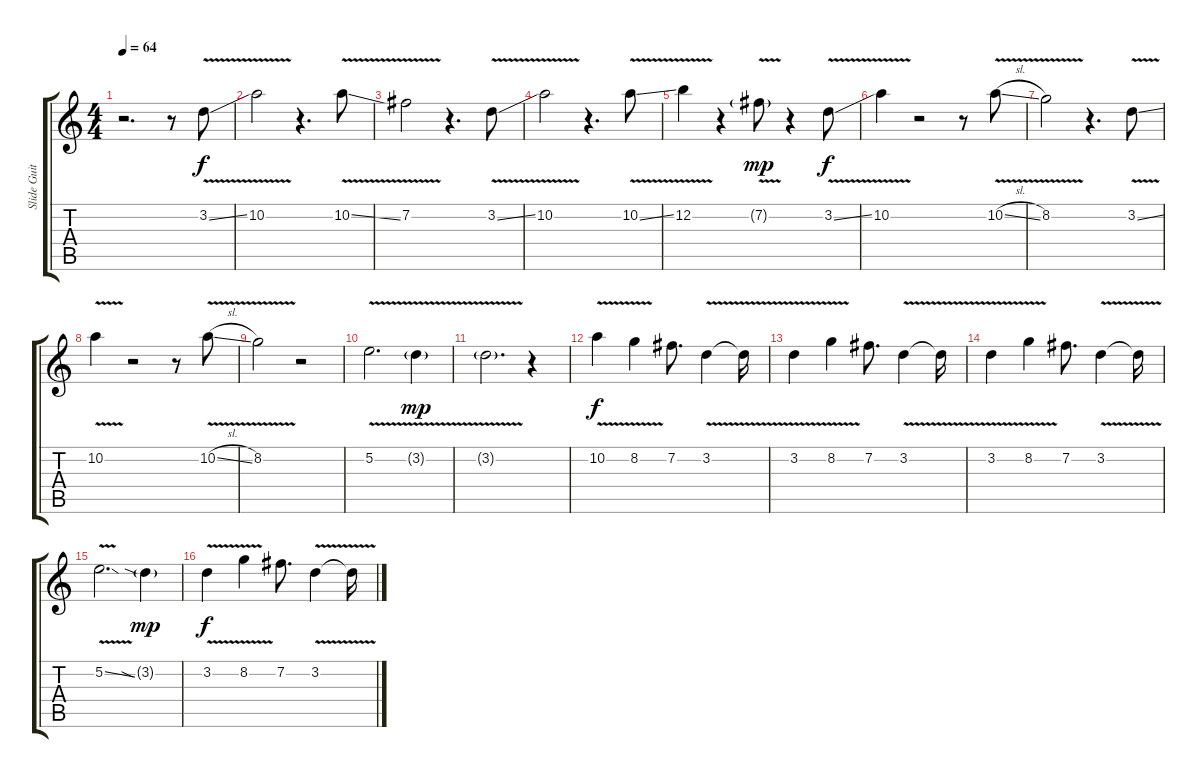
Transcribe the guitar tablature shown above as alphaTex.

\track ("Slide Guitar" "Slide Guit") {instrument acousticguitarsteel}
\staff {score tabs}
\tuning (E4 B3 G3 D3 A2 E2) {hide}
\ts (4 4)
\tempo 64
\clef g2
\ks c
r.2{d dy f} r.8 3.2{v ss}.8{volume 8} |
10.2{v}.2 r.4{d} 10.2{v ss}.8 |
7.2{v}.2 r.4{d} 3.2{v ss}.8 |
10.2{v}.2 r.4{d} 10.2{v ss}.8 |
12.2{v}.4 r.4 7.2{v g}.8{dy mp} r.4 3.2{v ss}.8{dy f} |
10.2{v}.4 r.2 r.8 10.2{v sl}.8 |
8.2{v}.2 r.4{d} 3.2{v ss}.8 |
10.2{v}.4 r.2 r.8 10.2{v sl}.8 |
8.2{v}.2 r.2 |
5.2{v}.2{d} 3.2{v g}.4{dy mp} |
3.2{v g}.2{d} r.4 |
10.2{v}.4{dy f volume 4} 8.2{v}.4 7.2.8{d} 3.2{v}.4 3.2{t}.16 |
3.2{v}.4 8.2{v}.4 7.2.8{d} 3.2{v}.4 3.2{t}.16 |
3.2{v}.4 8.2{v}.4 7.2.8{d} 3.2{v}.4 3.2{t}.16 |
5.2{v ss}.2{d volume 0} 3.2{sia g}.4{dy mp} |
3.2{v}.4{dy f volume 4} 8.2{v}.4 7.2.8{d} 3.2{v}.4 3.2{t}.16
